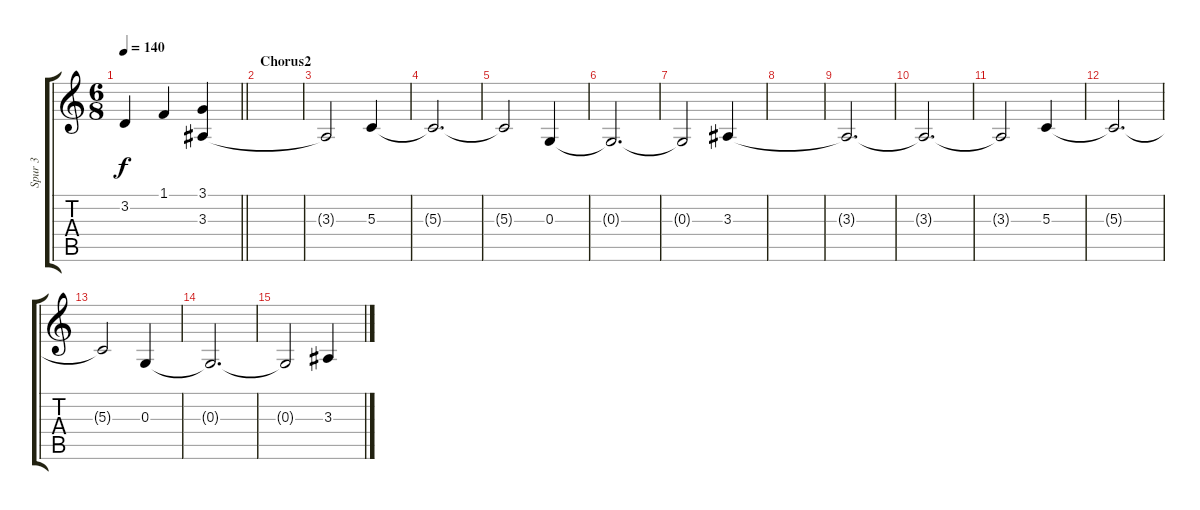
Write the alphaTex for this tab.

\track ("Spur 3" "Spur 3") {instrument viola}
\staff {score tabs}
\tuning (E4 B3 G3 D3 A2 E2) {hide}
\ts (6 8)
\tempo 140
\clef g2
\barLineRight lightlight
\ks c
3.2.4{dy f} 1.1.4 (3.1 3.3).4 |
\section ("" "Chorus2")
|
3.3{t}.2 5.3.4 |
5.3{t}.2{d} |
5.3{t}.2 0.3.4 |
0.3{t}.2{d} |
0.3{t}.2 3.3.4 |
|
3.3{t}.2{d} |
3.3{t}.2{d} |
3.3{t}.2 5.3.4 |
5.3{t}.2{d} |
5.3{t}.2 0.3.4 |
0.3{t}.2{d} |
0.3{t}.2 3.3.4
